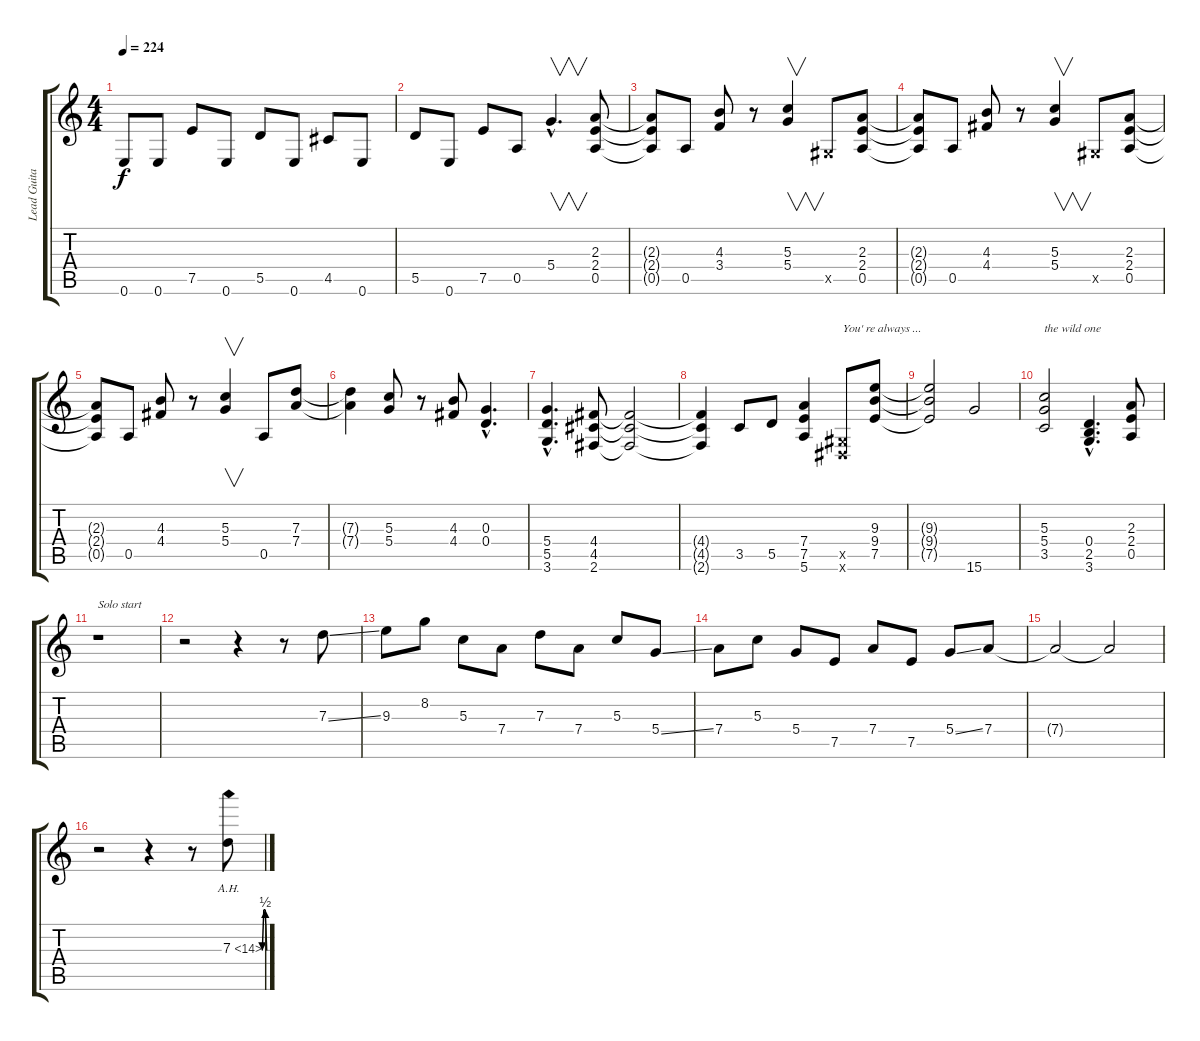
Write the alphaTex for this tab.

\track ("Lead Guitar" "Lead Guita") {instrument distortionguitar}
\staff {score tabs}
\tuning (E4 B3 G3 D3 A2 E2) {hide}
\ts (4 4)
\tempo 224
\clef g2
\ks c
0.6{t}.8{dy f} 0.6.8 7.5.8 0.6.8 5.5.8 0.6.8 4.5.8 0.6.8 |
5.5.8 0.6.8 7.5.8 0.5.8 5.4{hac}.4{v d} (2.3 2.4 0.5).8 |
(2.3{t} 2.4{t} 0.5{t}).8 0.5.8 (4.3 3.4).8 r.8 (5.3 5.4).4{v} -1.5{x}.8 (2.3 2.4 0.5).8 |
(2.3{t} 2.4{t} 0.5{t}).8 0.5.8 (4.3 4.4).8 r.8 (5.3 5.4).4{v} -1.5{x}.8 (2.3 2.4 0.5).8 |
(2.3{t} 2.4{t} 0.5{t}).8 0.5.8 (4.3 4.4).8 r.8 (5.3 5.4).4{v} 0.5.8 (7.3 7.4).8 |
(7.3{t} 7.4{t}).4 (5.3 5.4).8 r.8 (4.3 4.4).8 (0.3{hac} 0.4{hac}).4{d} |
(5.4{hac} 5.5{hac} 3.6{hac}).4{d} (4.4 4.5 2.6).8 (4.4{t} 4.5{t} 2.6{t}).2 |
(4.4{t} 4.5{t} 2.6{t}).4 3.5.8 5.5.8 (7.4 7.5 5.6).4 (-1.5{x} -1.6{x}).8{txt "You' re always ..."} (9.3 9.4 7.5).8 |
(9.3{t} 9.4{t} 7.5{t}).2 15.6.2 |
(5.3 5.4 3.5).2{txt "the wild one"} (0.4{hac} 2.5{hac} 3.6{hac}).4{d} (2.3 2.4 0.5).8 |
r.1{txt "Solo start"} |
r.2 r.4 r.8 7.3{ss}.8 |
9.3.8 8.2.8 5.3.8 7.4.8 7.3.8 7.4.8 5.3.8 5.4{ss}.8 |
7.4.8 5.3.8 5.4.8 7.5.8 7.4.8 7.5.8 5.4{ss}.8 7.4.8 |
7.4{t}.2 7.4{t}.2 |
r.2 r.4 r.8 7.3{be (custom 0 0 15 2 30 2 45 0 60 0) ah 7}.8
